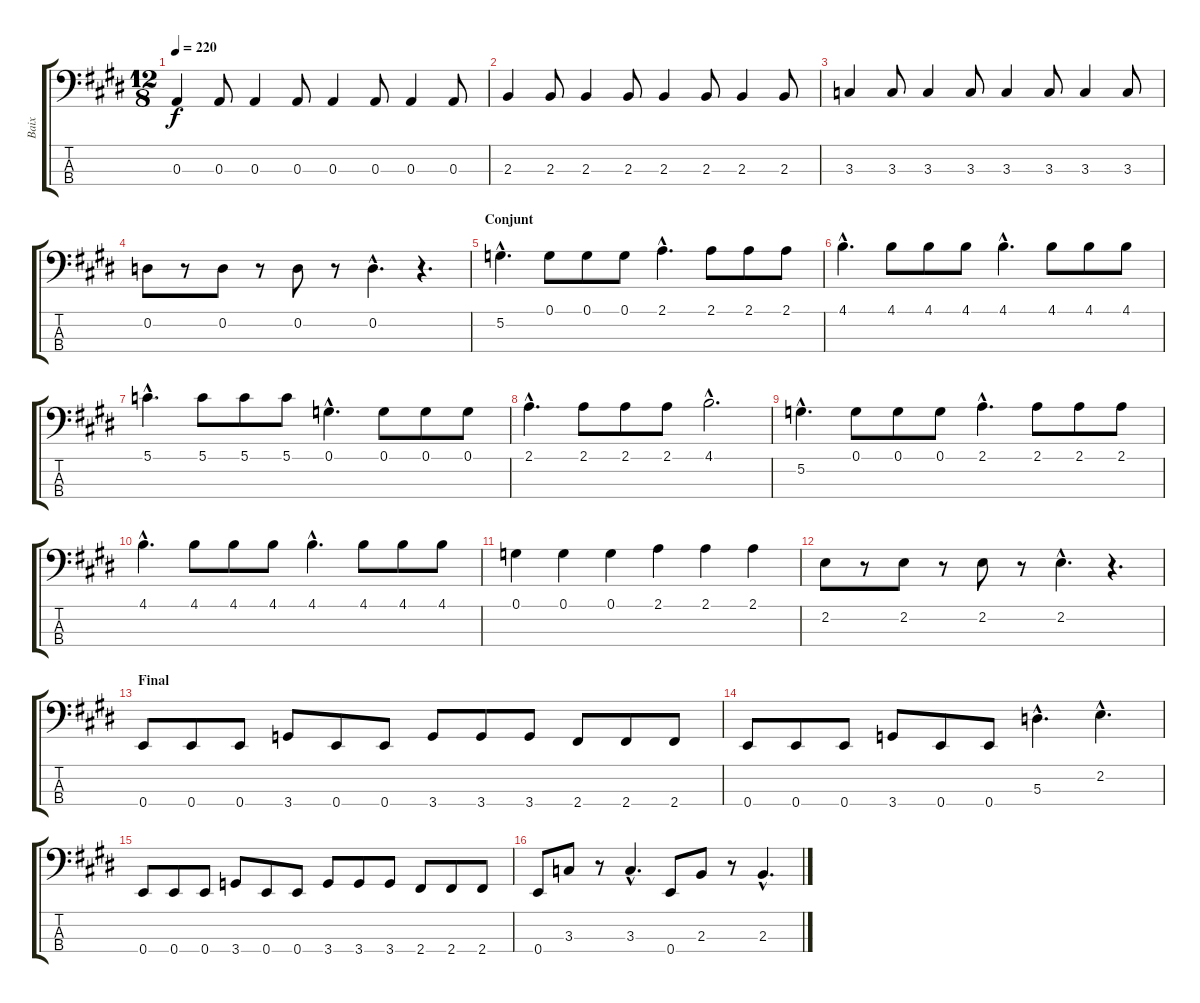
\track ("Baix" "Baix") {instrument electricbassfinger}
\staff {score tabs}
\tuning (G2 D2 A1 E1) {hide}
\ts (12 8)
\tempo 220
\clef f4
\ks e
0.3.4{dy f} 0.3.8 0.3.4 0.3.8 0.3.4 0.3.8 0.3.4 0.3.8 |
2.3.4 2.3.8 2.3.4 2.3.8 2.3.4 2.3.8 2.3.4 2.3.8 |
3.3.4 3.3.8 3.3.4 3.3.8 3.3.4 3.3.8 3.3.4 3.3.8 |
0.2.8 r.8 0.2.8 r.8 0.2.8 r.8 0.2{hac}.4{d} r.4{d} |
\section ("" "Conjunt")
5.2{hac}.4{d} 0.1.8 0.1.8 0.1.8 2.1{hac}.4{d} 2.1.8 2.1.8 2.1.8 |
4.1{hac}.4{d} 4.1.8 4.1.8 4.1.8 4.1{hac}.4{d} 4.1.8 4.1.8 4.1.8 |
5.1{hac}.4{d} 5.1.8 5.1.8 5.1.8 0.1{hac}.4{d} 0.1.8 0.1.8 0.1.8 |
2.1{hac}.4{d} 2.1.8 2.1.8 2.1.8 4.1{hac}.2{d} |
5.2{hac}.4{d} 0.1.8 0.1.8 0.1.8 2.1{hac}.4{d} 2.1.8 2.1.8 2.1.8 |
4.1{hac}.4{d} 4.1.8 4.1.8 4.1.8 4.1{hac}.4{d} 4.1.8 4.1.8 4.1.8 |
0.1.4 0.1.4 0.1.4 2.1.4 2.1.4 2.1.4 |
2.2.8 r.8 2.2.8 r.8 2.2.8 r.8 2.2{hac}.4{d} r.4{d} |
\section ("" "Final")
0.4.8 0.4.8 0.4.8 3.4.8 0.4.8 0.4.8 3.4.8 3.4.8 3.4.8 2.4.8 2.4.8 2.4.8 |
0.4.8 0.4.8 0.4.8 3.4.8 0.4.8 0.4.8 5.3{hac}.4{d} 2.2{hac}.4{d} |
0.4.8 0.4.8 0.4.8 3.4.8 0.4.8 0.4.8 3.4.8 3.4.8 3.4.8 2.4.8 2.4.8 2.4.8 |
0.4.8 3.3.8 r.8 3.3{hac}.4{d} 0.4.8 2.3.8 r.8 2.3{hac}.4{d}
